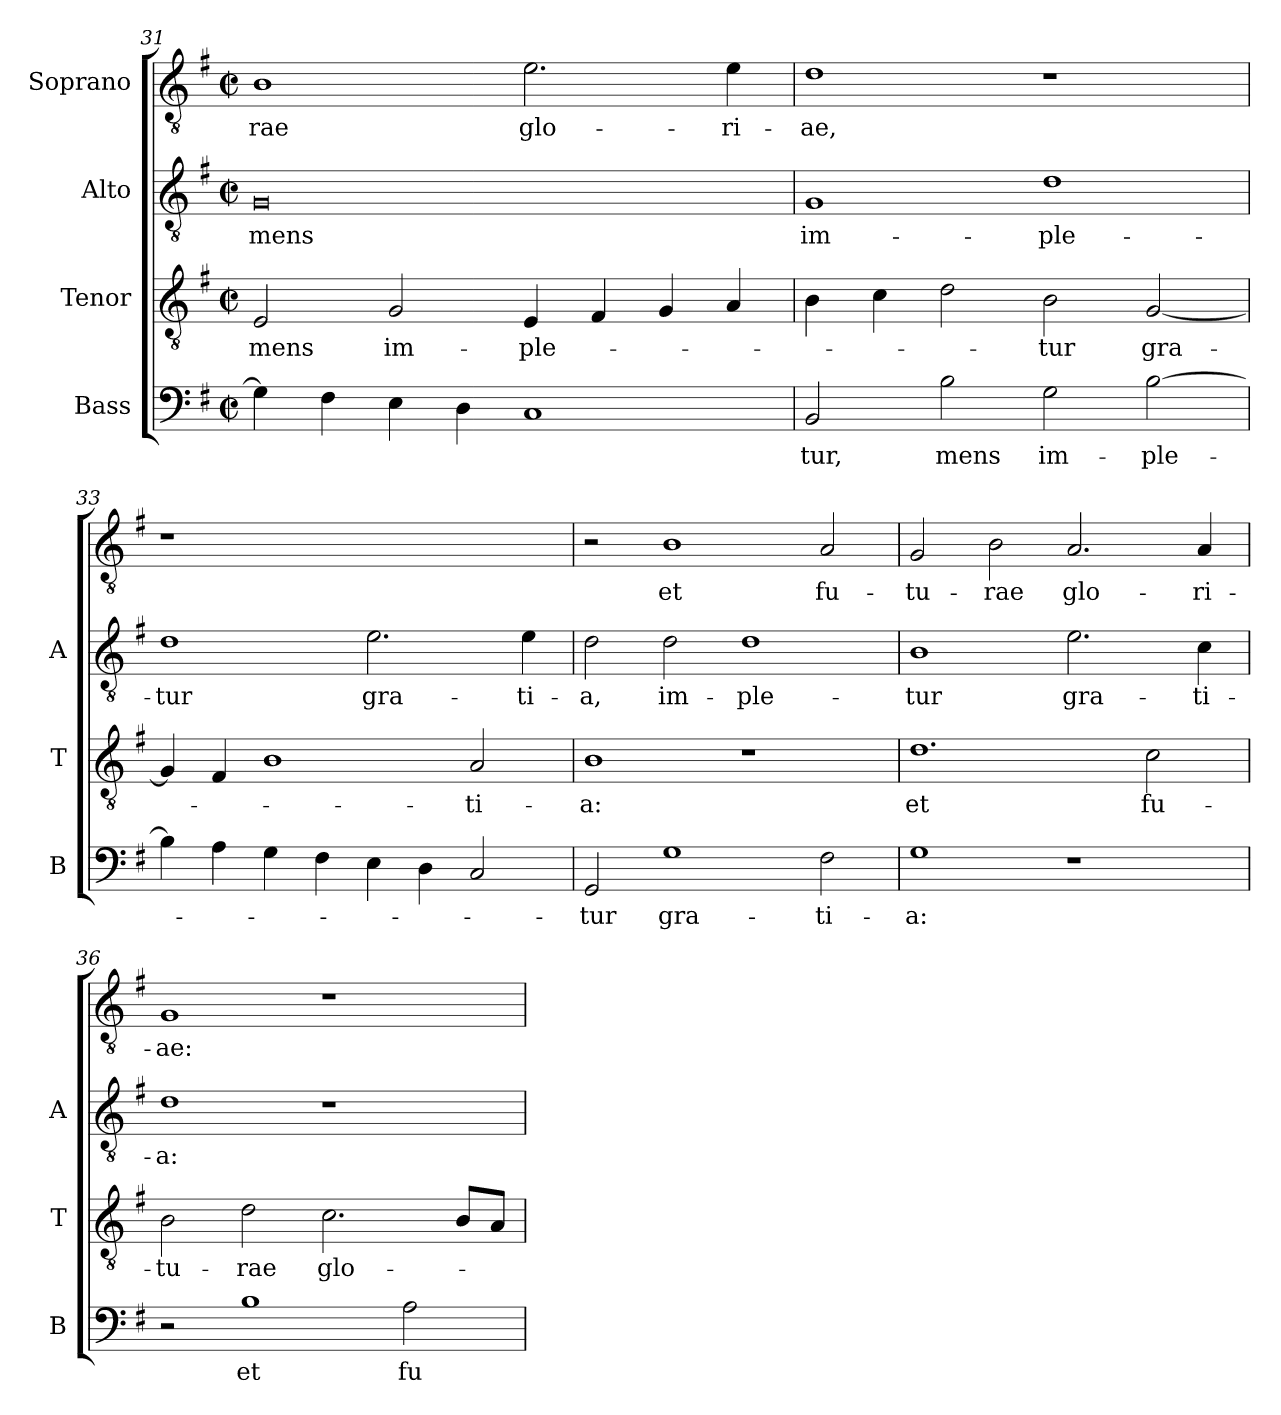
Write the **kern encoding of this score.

**kern	**text	**kern	**text	**kern	**text	**kern	**text
*part4	*part4	*part3	*part3	*part2	*part2	*part1	*part1
*staff4	*staff4	*staff3	*staff3	*staff2	*staff2	*staff1	*staff1
*I"Bass	*	*I"Tenor	*	*I"Alto	*	*I"Soprano	*
*I'B	*	*I'T	*	*I'A	*	*	*
*clefF4	*	*clefGv2	*	*clefGv2	*	*clefGv2	*
*k[f#]	*	*k[f#]	*	*k[f#]	*	*k[f#]	*
*G:	*	*G:	*	*G:	*	*G:	*
*M2/2	*	*M2/2	*	*M2/2	*	*M2/2	*
*met(c|)	*	*met(c|)	*	*met(c|)	*	*met(c|)	*
=31	=31	=31	=31	=31	=31	=31	=31
!	!	!	!LO:LY:b:color=#000000	!	!	!	!
!	!	!	!	!	!LO:LY:b:color=#000000	!	!
!	!	!	!	!	!	!	!LO:LY:b:color=#000000
4Gi\]	.	2Ei/	mens	0Gi	mens	1Bi	-rae
4F#i\	.	.	.	.	.	.	.
!	!	!	!LO:LY:b:color=#000000	!	!	!	!
4Ei\	.	2Gi/	im-	.	.	.	.
4Di\	.	.	.	.	.	.	.
!	!	!	!LO:LY:b:color=#000000	!	!	!	!
!	!	!	!	!	!	!	!LO:LY:b:color=#000000
1Ci	.	4Ei/	-ple-	.	.	2.ei\	glo-
.	.	4F#i/	.	.	.	.	.
.	.	4Gi/	.	.	.	.	.
!	!	!	!	!	!	!	!LO:LY:b:color=#000000
.	.	4Ai/	.	.	.	4ei\	-ri-
=32	=32	=32	=32	=32	=32	=32	=32
!	!LO:LY:b:color=#000000	!	!	!	!	!	!
!	!	!	!	!	!LO:LY:b:color=#000000	!	!
!	!	!	!	!	!	!	!LO:LY:b:color=#000000
2BBi/	-tur,	4Bi\	.	1Gi	im-	1di	-ae,
.	.	4ci\	.	.	.	.	.
!	!LO:LY:b:color=#000000	!	!	!	!	!	!
2Bi\	mens	2di\	.	.	.	.	.
!	!LO:LY:b:color=#000000	!	!	!	!	!	!
!	!	!	!LO:LY:b:color=#000000	!	!	!	!
!	!	!	!	!	!LO:LY:b:color=#000000	!	!
2Gi\	im-	2Bi\	-tur	1di	-ple-	1r	.
!	!LO:LY:b:color=#000000	!	!	!	!	!	!
!	!	!	!LO:LY:b:color=#000000	!	!	!	!
[>2Bi\	-ple-	[<2Gi/	gra-	.	.	.	.
=33	=33	=33	=33	=33	=33	=33	=33
!	!	!	!	!	!LO:LY:b:color=#000000	!LO:N:vis=1	!
4Bi\]	.	4Gi/]	.	1di	-tur	1r	.
4Ai\	.	4F#i/	.	.	.	.	.
4Gi\	.	1Bi	.	.	.	.	.
4F#i\	.	.	.	.	.	.	.
!	!	!	!	!	!LO:LY:b:color=#000000	!	!
4Ei\	.	.	.	2.ei\	gra-	1ryy	.
4Di\	.	.	.	.	.	.	.
!	!	!	!LO:LY:b:color=#000000	!	!	!	!
2Ci/	.	2Ai/	-ti-	.	.	.	.
!	!	!	!	!	!LO:LY:b:color=#000000	!	!
.	.	.	.	4ei\	-ti-	.	.
!!LO:LB:g=z
=34	=34	=34	=34	=34	=34	=34	=34
!	!LO:LY:b:color=#000000	!	!	!	!	!	!
!	!	!	!LO:LY:b:color=#000000	!	!	!	!
!	!	!	!	!	!LO:LY:b:color=#000000	!	!
2GGi/	-tur	1Bi	-a:	2di\	-a,	2r	.
!	!LO:LY:b:color=#000000	!	!	!	!	!	!
!	!	!	!	!	!LO:LY:b:color=#000000	!	!
!	!	!	!	!	!	!	!LO:LY:b:color=#000000
1Gi	gra-	.	.	2di\	im-	1Bi	et
!	!	!	!	!	!LO:LY:b:color=#000000	!	!
.	.	1r	.	1di	-ple-	.	.
!	!LO:LY:b:color=#000000	!	!	!	!	!	!
!	!	!	!	!	!	!	!LO:LY:b:color=#000000
2F#i\	-ti-	.	.	.	.	2Ai/	fu-
=35	=35	=35	=35	=35	=35	=35	=35
!	!LO:LY:b:color=#000000	!	!	!	!	!	!
!	!	!	!LO:LY:b:color=#000000	!	!	!	!
!	!	!	!	!	!LO:LY:b:color=#000000	!	!
!	!	!	!	!	!	!	!LO:LY:b:color=#000000
1Gi	-a:	1.di	et	1Bi	-tur	2Gi/	-tu-
!	!	!	!	!	!	!	!LO:LY:b:color=#000000
.	.	.	.	.	.	2Bi\	-rae
!	!	!	!	!	!LO:LY:b:color=#000000	!	!
!	!	!	!	!	!	!	!LO:LY:b:color=#000000
1r	.	.	.	2.ei\	gra-	2.Ai/	glo-
!	!	!	!LO:LY:b:color=#000000	!	!	!	!
.	.	2ci\	fu-	.	.	.	.
!	!	!	!	!	!LO:LY:b:color=#000000	!	!
!	!	!	!	!	!	!	!LO:LY:b:color=#000000
.	.	.	.	4ci\	-ti-	4Ai/	-ri-
=36	=36	=36	=36	=36	=36	=36	=36
!	!	!	!LO:LY:b:color=#000000	!	!	!	!
!	!	!	!	!	!LO:LY:b:color=#000000	!	!
!	!	!	!	!	!	!	!LO:LY:b:color=#000000
2r	.	2Bi\	-tu-	1di	-a:	1Gi	-ae:
!	!LO:LY:b:color=#000000	!	!	!	!	!	!
!	!	!	!LO:LY:b:color=#000000	!	!	!	!
1Bi	et	2di\	-rae	.	.	.	.
!	!	!	!LO:LY:b:color=#000000	!	!	!	!
.	.	2.ci\	glo-	1r	.	1r	.
!	!LO:LY:b:color=#000000	!	!	!	!	!	!
2Ai\	fu-	.	.	.	.	.	.
.	.	8Bi/L	.	.	.	.	.
.	.	8Ai/J	.	.	.	.	.
=	=	=	=	=	=	=	=
*-	*-	*-	*-	*-	*-	*-	*-
